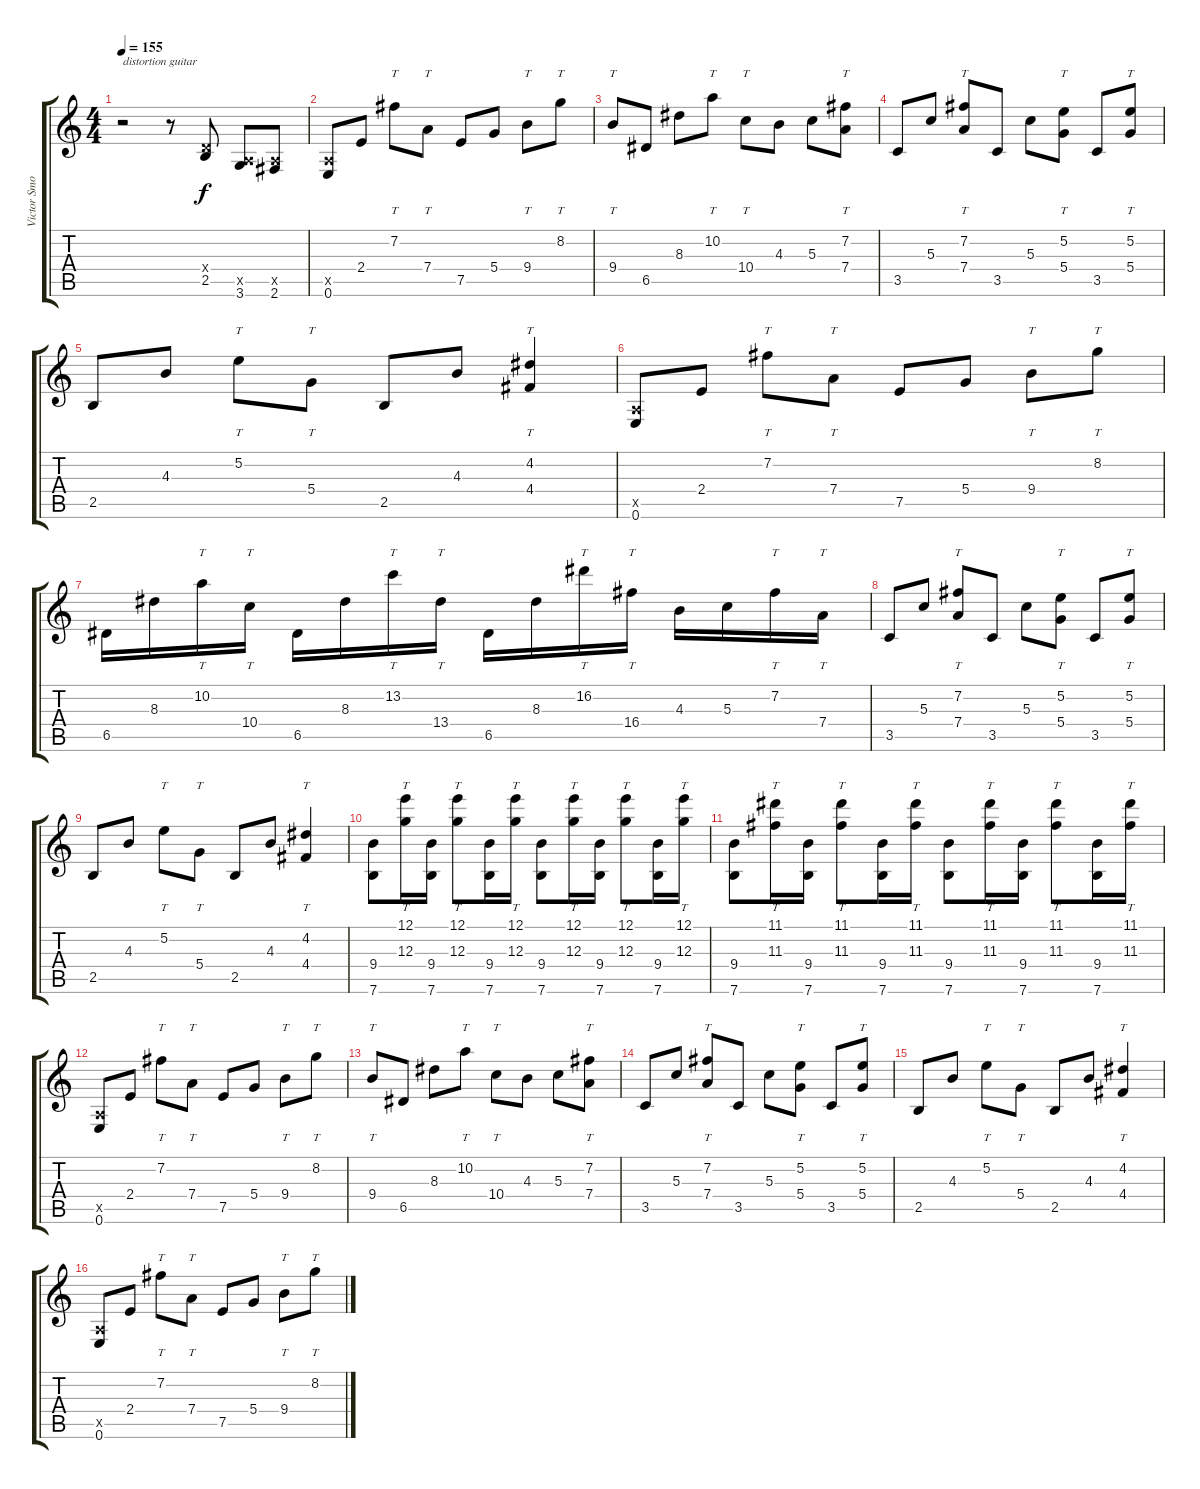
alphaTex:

\track ("Victor Smolski" "Victor Smo") {instrument acousticguitarsteel}
\staff {score tabs}
\tuning (E4 B3 G3 D3 A2 E2) {hide}
\ts (4 4)
\tempo 155
\clef g2
\ks c
r.2{txt "distortion guitar" dy f instrument acousticguitarsteel} r.8 (0.4{x} 2.5).8 (0.5{x} 3.6).8 (0.5{x} 2.6).8 |
(0.5{x} 0.6).8 2.4.8 7.2.8{tt} 7.4.8{tt} 7.5.8 5.4.8 9.4.8{tt} 8.2.8{tt} |
9.4.8{tt} 6.5.8 8.3.8 10.2.8{tt} 10.4.8{tt} 4.3.8 5.3.8 (7.2 7.4).8{tt} |
3.5.8 5.3.8 (7.2 7.4).8{tt} 3.5.8 5.3.8 (5.2 5.4).8{tt} 3.5.8 (5.2 5.4).8{tt} |
2.5.8 4.3.8 5.2.8{tt} 5.4.8{tt} 2.5.8 4.3.8 (4.2 4.4).4{tt} |
(0.5{x} 0.6).8 2.4.8 7.2.8{tt} 7.4.8{tt} 7.5.8 5.4.8 9.4.8{tt} 8.2.8{tt} |
6.5.16 8.3.16 10.2.16{tt} 10.4.16{tt} 6.5.16 8.3.16 13.2.16{tt} 13.4.16{tt} 6.5.16 8.3.16 16.2.16{tt} 16.4.16{tt} 4.3.16 5.3.16 7.2.16{tt} 7.4.16{tt} |
3.5.8 5.3.8 (7.2 7.4).8{tt} 3.5.8 5.3.8 (5.2 5.4).8{tt} 3.5.8 (5.2 5.4).8{tt} |
2.5.8 4.3.8 5.2.8{tt} 5.4.8{tt} 2.5.8 4.3.8 (4.2 4.4).4{tt} |
(9.4 7.6).8 (12.1 12.3).16{tt} (9.4 7.6).16 (12.1 12.3).8{tt} (9.4 7.6).16 (12.1 12.3).16{tt} (9.4 7.6).8 (12.1 12.3).16{tt} (9.4 7.6).16 (12.1 12.3).8{tt} (9.4 7.6).16 (12.1 12.3).16{tt} |
(9.4 7.6).8 (11.1 11.3).16{tt} (9.4 7.6).16 (11.1 11.3).8{tt} (9.4 7.6).16 (11.1 11.3).16{tt} (9.4 7.6).8 (11.1 11.3).16{tt} (9.4 7.6).16 (11.1 11.3).8{tt} (9.4 7.6).16 (11.1 11.3).16{tt} |
(0.5{x} 0.6).8 2.4.8 7.2.8{tt} 7.4.8{tt} 7.5.8 5.4.8 9.4.8{tt} 8.2.8{tt} |
9.4.8{tt} 6.5.8 8.3.8 10.2.8{tt} 10.4.8{tt} 4.3.8 5.3.8 (7.2 7.4).8{tt} |
3.5.8 5.3.8 (7.2 7.4).8{tt} 3.5.8 5.3.8 (5.2 5.4).8{tt} 3.5.8 (5.2 5.4).8{tt} |
2.5.8 4.3.8 5.2.8{tt} 5.4.8{tt} 2.5.8 4.3.8 (4.2 4.4).4{tt} |
(0.5{x} 0.6).8 2.4.8 7.2.8{tt} 7.4.8{tt} 7.5.8 5.4.8 9.4.8{tt} 8.2.8{tt}
